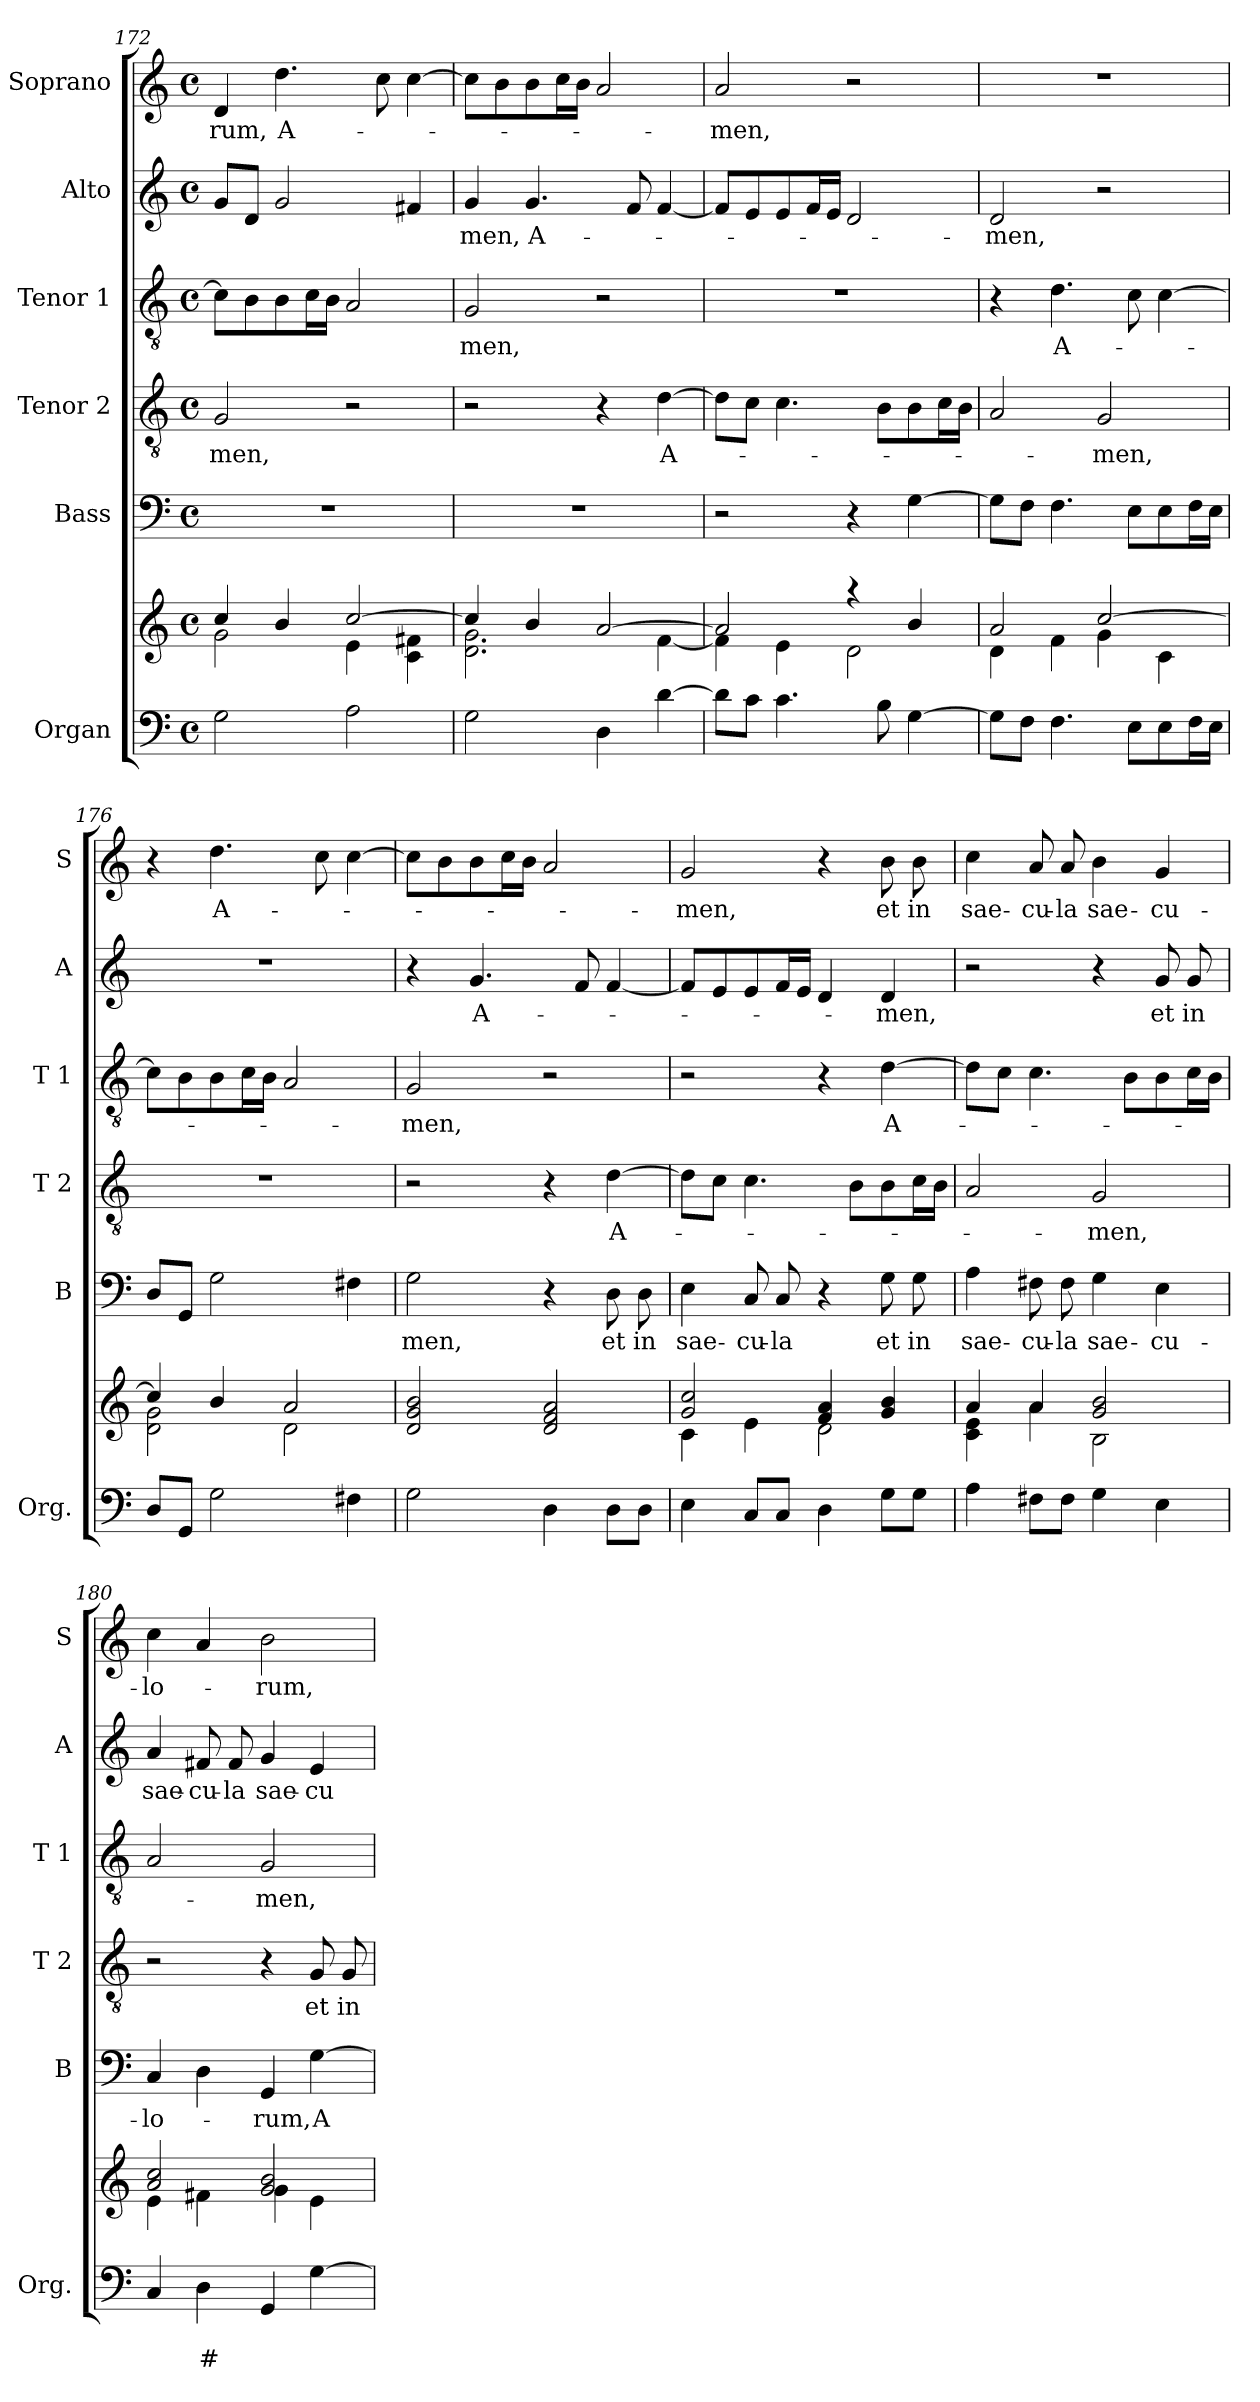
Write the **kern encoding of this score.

**kern	**text	**text	**kern	**kern	**text	**kern	**text	**kern	**text	**kern	**text	**kern	**text
*part6	*part6	*part6	*part6	*part5	*part5	*part4	*part4	*part3	*part3	*part2	*part2	*part1	*part1
*staff7	*staff7	*staff7	*staff6	*staff5	*staff5	*staff4	*staff4	*staff3	*staff3	*staff2	*staff2	*staff1	*staff1
*I"Organ	*	*	*	*I"Bass	*	*I"Tenor 2	*	*I"Tenor 1	*	*I"Alto	*	*I"Soprano	*
*I'Org.	*	*	*	*I'B	*	*I'T 2	*	*I'T 1	*	*I'A	*	*I'S	*
*clefF4	*	*	*clefG2	*clefF4	*	*clefGv2	*	*clefGv2	*	*clefG2	*	*clefG2	*
*k[]	*	*	*k[]	*k[]	*	*k[]	*	*k[]	*	*k[]	*	*k[]	*
*C:	*	*	*C:	*C:	*	*C:	*	*C:	*	*C:	*	*C:	*
*M4/4	*	*	*M4/4	*M4/4	*	*M4/4	*	*M4/4	*	*M4/4	*	*M4/4	*
*met(c)	*	*	*met(c)	*met(c)	*	*met(c)	*	*met(c)	*	*met(c)	*	*met(c)	*
=172	=172	=172	=172	=172	=172	=172	=172	=172	=172	=172	=172	=172	=172
*	*	*	*^	*	*	*	*	*	*	*	*	*	*
!	!	!	!	!	!	!	!	!LO:LY:b	!	!	!	!	!	!LO:LY:b
2G\	.	.	4cc!/	2g!\	1r	.	2G/	-men,	8c\L]	.	8g/L	.	4d/	-rum,
.	.	.	.	.	.	.	.	.	8B\	.	8d/J	.	.	.
!	!	!	!	!	!	!	!	!	!	!	!	!	!	!LO:LY:b
.	.	.	4b!/	.	.	.	.	.	8B\	.	2g/	.	4.dd\	A-
.	.	.	.	.	.	.	.	.	16c\L	.	.	.	.	.
.	.	.	.	.	.	.	.	.	16B\JJ	.	.	.	.	.
2A\	.	.	[>2cc!/	4e!\	.	.	2r	.	2A/	.	.	.	.	.
.	.	.	.	.	.	.	.	.	.	.	.	.	8cc\	.
.	.	.	.	4c!\ 4f#X!\	.	.	.	.	.	.	4f#X/	.	[4cc\	.
=173	=173	=173	=173	=173	=173	=173	=173	=173	=173	=173	=173	=173	=173	=173
!	!	!	!	!	!	!	!	!	!	!LO:LY:b	!	!LO:LY:b	!	!
2G\	.	.	4cc!/]	2.d!\ 2.g!\	1r	.	2r	.	2G/	-men,	4g/	-men,	8cc\L]	.
.	.	.	.	.	.	.	.	.	.	.	.	.	8b\	.
!	!	!	!	!	!	!	!	!	!	!	!	!LO:LY:b	!	!
.	.	.	4b!/	.	.	.	.	.	.	.	4.g/	A-	8b\	.
.	.	.	.	.	.	.	.	.	.	.	.	.	16cc\L	.
.	.	.	.	.	.	.	.	.	.	.	.	.	16b\JJ	.
4D\	.	.	[>2a!/	.	.	.	4r	.	2r	.	.	.	2a/	.
.	.	.	.	.	.	.	.	.	.	.	8f/	.	.	.
!	!	!	!	!	!	!	!	!LO:LY:b	!	!	!	!	!	!
[4d\	.	.	.	[<4f!\	.	.	[4d\	A-	.	.	[4f/	.	.	.
=174	=174	=174	=174	=174	=174	=174	=174	=174	=174	=174	=174	=174	=174	=174
!	!	!	!	!	!	!	!	!	!	!	!	!	!	!LO:LY:b
8d\L]	.	.	2a!/]	4f!\]	2r	.	8d\L]	.	1r	.	8f/L]	.	2a/	-men,
8c\J	.	.	.	.	.	.	8c\J	.	.	.	8e/	.	.	.
4.c\	.	.	.	4e!\	.	.	4.c\	.	.	.	8e/	.	.	.
.	.	.	.	.	.	.	.	.	.	.	16f/L	.	.	.
.	.	.	.	.	.	.	.	.	.	.	16e/JJ	.	.	.
.	.	.	4raa	2d!\	4r	.	.	.	.	.	2d/	.	2r	.
8B\	.	.	.	.	.	.	8B\L	.	.	.	.	.	.	.
[4G\	.	.	4b!/	.	[4G\	.	8B\	.	.	.	.	.	.	.
.	.	.	.	.	.	.	16c\L	.	.	.	.	.	.	.
.	.	.	.	.	.	.	16B\JJ	.	.	.	.	.	.	.
=175	=175	=175	=175	=175	=175	=175	=175	=175	=175	=175	=175	=175	=175	=175
!	!	!	!	!	!	!	!	!	!	!	!	!LO:LY:b	!	!
8G\L]	.	.	2a!/	4d!\	8G\L]	.	2A/	.	4r	.	2d/	-men,	1r	.
8F\J	.	.	.	.	8F\J	.	.	.	.	.	.	.	.	.
!	!	!	!	!	!	!	!	!	!	!LO:LY:b	!	!	!	!
4.F\	.	.	.	4f!\	4.F\	.	.	.	4.d\	A-	.	.	.	.
!	!	!	!	!	!	!	!	!LO:LY:b	!	!	!	!	!	!
.	.	.	[>2cc!/	4g!\	.	.	2G/	-men,	.	.	2r	.	.	.
8E\L	.	.	.	.	8E\L	.	.	.	8c\	.	.	.	.	.
8E\	.	.	.	4c!\	8E\	.	.	.	[4c\	.	.	.	.	.
16F\L	.	.	.	.	16F\L	.	.	.	.	.	.	.	.	.
16E\JJ	.	.	.	.	16E\JJ	.	.	.	.	.	.	.	.	.
!!LO:LB:g=z
=176	=176	=176	=176	=176	=176	=176	=176	=176	=176	=176	=176	=176	=176	=176
8D/L	.	.	4cc!/]	2d!\ 2g!\	8D/L	.	1r	.	8c\L]	.	1r	.	4r	.
8GG/J	.	.	.	.	8GG/J	.	.	.	8B\	.	.	.	.	.
!	!	!	!	!	!	!	!	!	!	!	!	!	!	!LO:LY:b
2G\	.	.	4b!/	.	2G\	.	.	.	8B\	.	.	.	4.dd\	A-
.	.	.	.	.	.	.	.	.	16c\L	.	.	.	.	.
.	.	.	.	.	.	.	.	.	16B\JJ	.	.	.	.	.
.	.	.	2a!/	2d!\	.	.	.	.	2A/	.	.	.	.	.
.	.	.	.	.	.	.	.	.	.	.	.	.	8cc\	.
4F#X\	.	.	.	.	4F#X\	.	.	.	.	.	.	.	[4cc\	.
*	*	*	*v	*v	*	*	*	*	*	*	*	*	*	*
=177	=177	=177	=177	=177	=177	=177	=177	=177	=177	=177	=177	=177	=177
!	!	!	!	!	!LO:LY:b	!	!	!	!LO:LY:b	!	!	!	!
2G\	.	.	2d!/ 2g!/ 2b!/	2G\	men,	2r	.	2G/	-men,	4r	.	8cc\L]	.
.	.	.	.	.	.	.	.	.	.	.	.	8b\	.
!	!	!	!	!	!	!	!	!	!	!	!LO:LY:b	!	!
.	.	.	.	.	.	.	.	.	.	4.g/	A-	8b\	.
.	.	.	.	.	.	.	.	.	.	.	.	16cc\L	.
.	.	.	.	.	.	.	.	.	.	.	.	16b\JJ	.
4D\	.	.	2d!/ 2f!/ 2a!/	4r	.	4r	.	2r	.	.	.	2a/	.
.	.	.	.	.	.	.	.	.	.	8f/	.	.	.
!	!	!	!	!	!LO:LY:b	!	!LO:LY:b	!	!	!	!	!	!
8D\L	.	.	.	8D\	et	[4d\	A-	.	.	[4f/	.	.	.
!	!	!	!	!	!LO:LY:b	!	!	!	!	!	!	!	!
8D\J	.	.	.	8D\	in	.	.	.	.	.	.	.	.
=178	=178	=178	=178	=178	=178	=178	=178	=178	=178	=178	=178	=178	=178
*	*	*	*^	*	*	*	*	*	*	*	*	*	*
!	!	!	!	!	!	!LO:LY:b	!	!	!	!	!	!	!	!LO:LY:b
4E\	.	.	2g!/ 2cc!/	4c!\	4E\	sae-	8d\L]	.	2r	.	8f/L]	.	2g/	-men,
.	.	.	.	.	.	.	8c\J	.	.	.	8e/	.	.	.
!	!	!	!	!	!	!LO:LY:b	!	!	!	!	!	!	!	!
8C/L	.	.	.	4e!\	8C/	-cu-	4.c\	.	.	.	8e/	.	.	.
!	!	!	!	!	!	!LO:LY:b	!	!	!	!	!	!	!	!
8C/J	.	.	.	.	8C/	-la	.	.	.	.	16f/L	.	.	.
.	.	.	.	.	.	.	.	.	.	.	16e/JJ	.	.	.
4D\	.	.	4f!/ 4a!/	2d!\	4r	.	.	.	4r	.	4d/	.	4r	.
.	.	.	.	.	.	.	8B\L	.	.	.	.	.	.	.
!	!	!	!	!	!	!LO:LY:b	!	!	!	!LO:LY:b	!	!LO:LY:b	!	!LO:LY:b
8G\L	.	.	4g!/ 4b!/	.	8G\	et	8B\	.	[4d\	A-	4d/	-men,	8b\	et
!	!	!	!	!	!	!LO:LY:b	!	!	!	!	!	!	!	!LO:LY:b
8G\J	.	.	.	.	8G\	in	16c\L	.	.	.	.	.	8b\	in
.	.	.	.	.	.	.	16B\JJ	.	.	.	.	.	.	.
=179	=179	=179	=179	=179	=179	=179	=179	=179	=179	=179	=179	=179	=179	=179
!	!	!	!	!	!	!LO:LY:b	!	!	!	!	!	!	!	!LO:LY:b
4A\	.	.	4a!/	4c!\ 4e!\	4A\	sae-	2A/	.	8d\L]	.	2r	.	4cc\	sae-
.	.	.	.	.	.	.	.	.	8c\J	.	.	.	.	.
!	!	!	!	!	!	!LO:LY:b	!	!	!	!	!	!	!	!LO:LY:b
8F#X\L	.	.	4a!/	4a!\	8F#X\	-cu-	.	.	4.c\	.	.	.	8a/	-cu-
!	!	!	!	!	!	!LO:LY:b	!	!	!	!	!	!	!	!LO:LY:b
8F#\J	.	.	.	.	8F#\	-la	.	.	.	.	.	.	8a/	-la
!	!	!	!	!	!	!LO:LY:b	!	!LO:LY:b	!	!	!	!	!	!LO:LY:b
4G\	.	.	2g!/ 2b!/	2B!\	4G\	sae-	2G/	-men,	.	.	4r	.	4b\	sae-
.	.	.	.	.	.	.	.	.	8B\L	.	.	.	.	.
!	!	!	!	!	!	!LO:LY:b	!	!	!	!	!	!LO:LY:b	!	!LO:LY:b
4E\	.	.	.	.	4E\	-cu-	.	.	8B\	.	8g/	et	4g/	-cu-
!	!	!	!	!	!	!	!	!	!	!	!	!LO:LY:b	!	!
.	.	.	.	.	.	.	.	.	16c\L	.	8g/	in	.	.
.	.	.	.	.	.	.	.	.	16B\JJ	.	.	.	.	.
=180	=180	=180	=180	=180	=180	=180	=180	=180	=180	=180	=180	=180	=180	=180
!	!	!	!	!	!	!LO:LY:b	!	!	!	!	!	!LO:LY:b	!	!LO:LY:b
4C/	.	.	2a!/ 2cc!/	4e!\	4C/	-lo-	2r	.	2A/	.	4a/	sae-	4cc\	-lo-
!	!	!LO:LY:b	!	!	!	!	!	!	!	!	!	!LO:LY:b	!	!
4D\	.	#	.	4f#X!\	4D\	.	.	.	.	.	8f#X/	-cu-	4a/	.
!	!	!	!	!	!	!	!	!	!	!	!	!LO:LY:b	!	!
.	.	.	.	.	.	.	.	.	.	.	8f#/	-la	.	.
!	!	!	!	!	!	!LO:LY:b	!	!	!	!LO:LY:b	!	!LO:LY:b	!	!LO:LY:b
4GG/	.	.	2g!/ 2b!/	4g!\	4GG/	-rum,	4r	.	2G/	-men,	4g/	sae-	2b\	-rum,
!	!	!	!	!	!	!LO:LY:b	!	!LO:LY:b	!	!	!	!LO:LY:b	!	!
[4G\	.	.	.	4e!\	[4G\	A-	8G/	et	.	.	4e/	-cu-	.	.
!	!	!	!	!	!	!	!	!LO:LY:b	!	!	!	!	!	!
.	.	.	.	.	.	.	8G/	in	.	.	.	.	.	.
*	*	*	*v	*v	*	*	*	*	*	*	*	*	*	*
=	=	=	=	=	=	=	=	=	=	=	=	=	=
*-	*-	*-	*-	*-	*-	*-	*-	*-	*-	*-	*-	*-	*-
